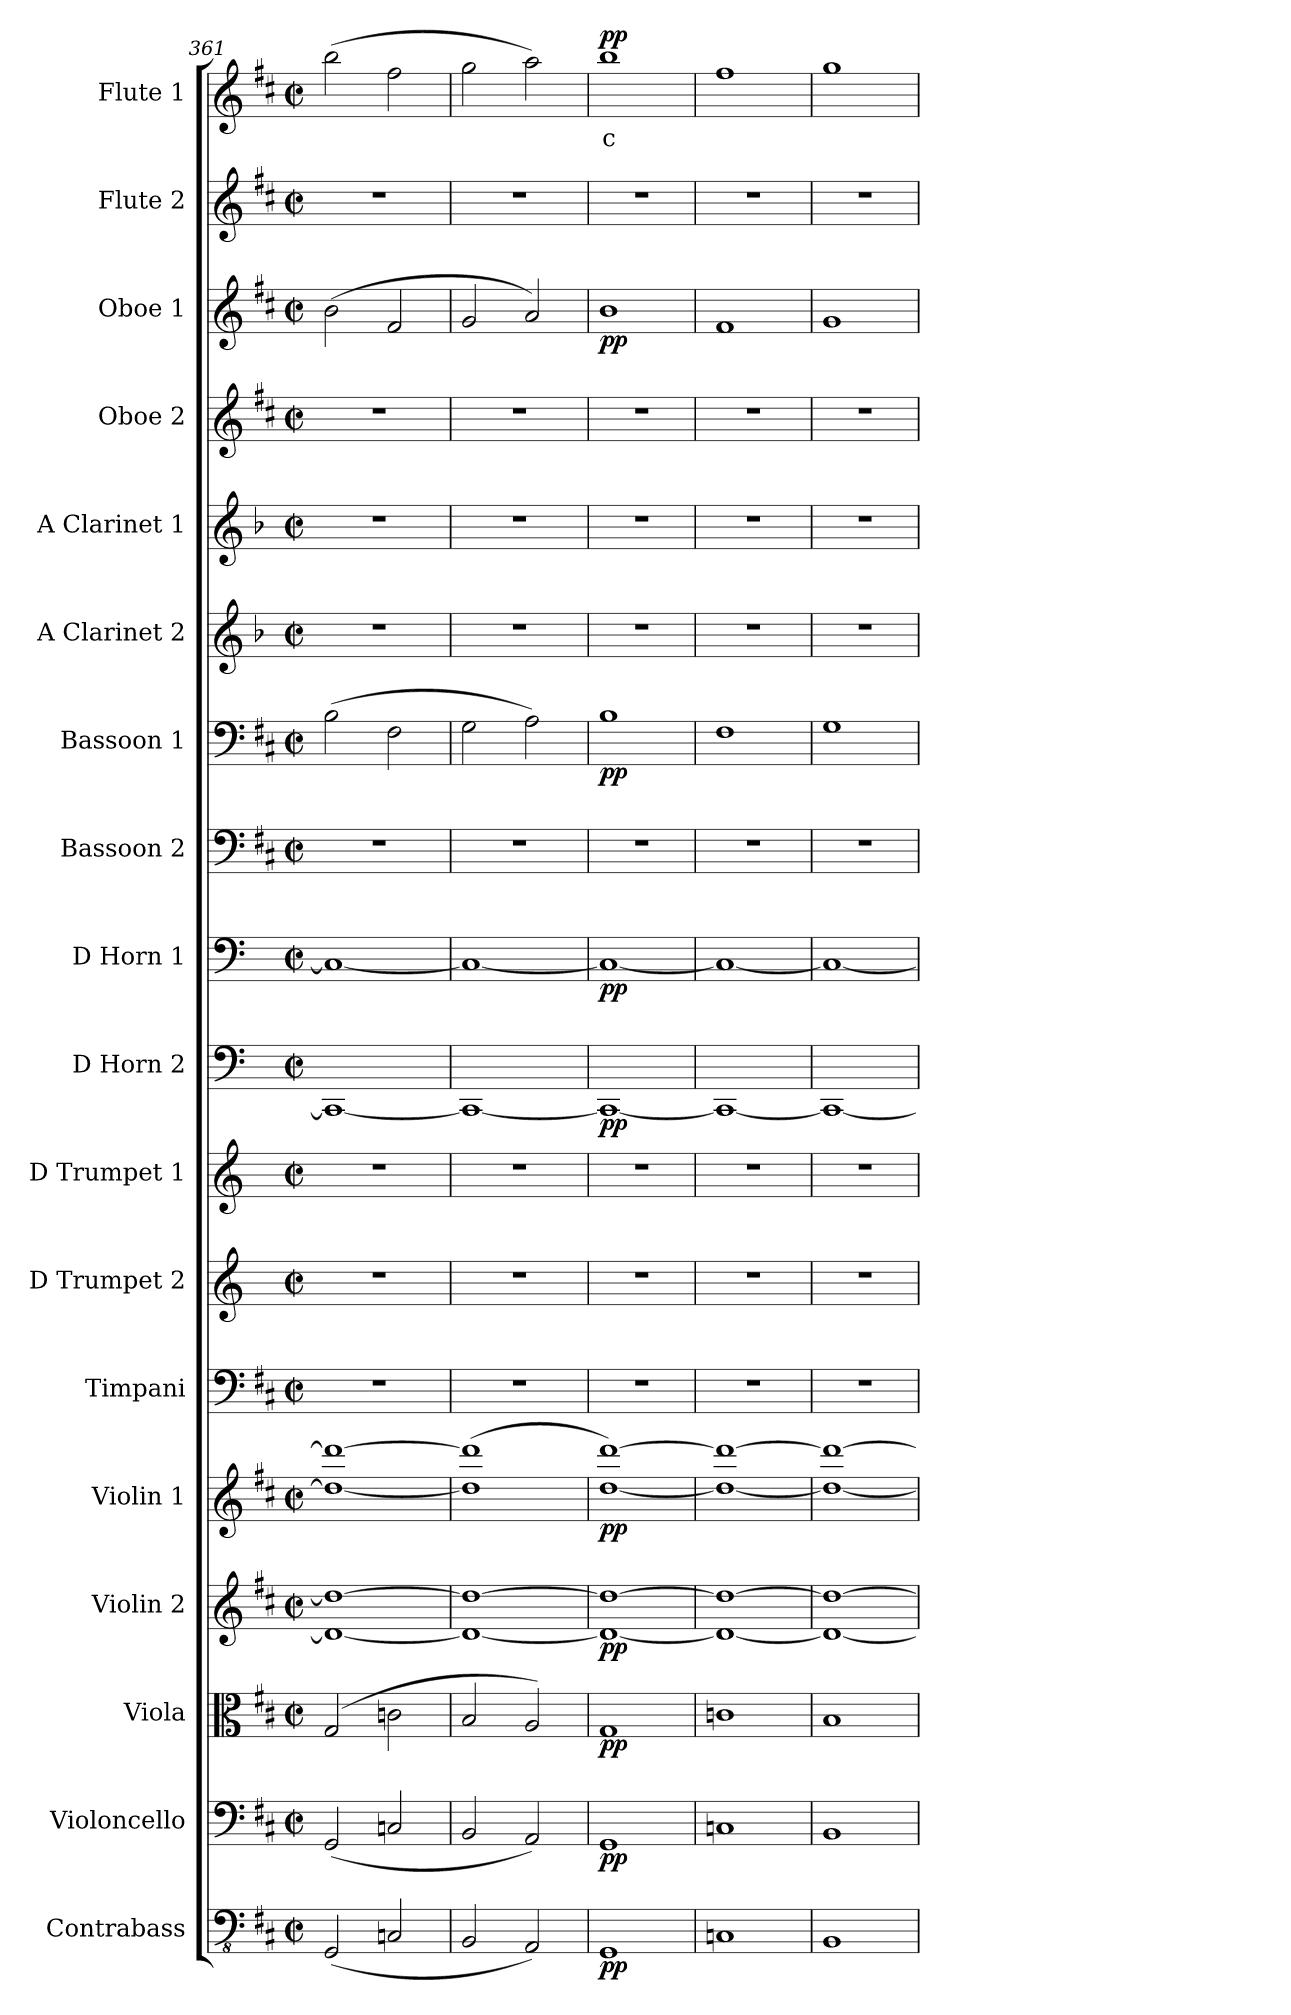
**kern	**dynam	**kern	**dynam	**kern	**dynam	**kern	**dynam	**kern	**dynam	**kern	**kern	**kern	**kern	**dynam	**kern	**dynam	**kern	**kern	**dynam	**kern	**kern	**kern	**kern	**dynam	**kern	**kern	**text	**dynam
*part18	*part18	*part17	*part17	*part16	*part16	*part15	*part15	*part14	*part14	*part13	*part12	*part11	*part10	*part10	*part9	*part9	*part8	*part7	*part7	*part6	*part5	*part4	*part3	*part3	*part2	*part1	*part1	*part1
*staff18	*staff18	*staff17	*staff17	*staff16	*staff16	*staff15	*staff15	*staff14	*staff14	*staff13	*staff12	*staff11	*staff10	*staff10	*staff9	*staff9	*staff8	*staff7	*staff7	*staff6	*staff5	*staff4	*staff3	*staff3	*staff2	*staff1	*staff1	*staff1
*I"Contrabass	*	*I"Violoncello	*	*I"Viola	*	*I"Violin 2	*	*I"Violin 1	*	*I"Timpani	*I"D Trumpet 2	*I"D Trumpet 1	*I"D Horn 2	*	*I"D Horn 1	*	*I"Bassoon 2	*I"Bassoon 1	*	*I"A Clarinet 2	*I"A Clarinet 1	*I"Oboe 2	*I"Oboe 1	*	*I"Flute 2	*I"Flute 1	*	*
*I'Cb	*	*I'Vc	*	*I'Vla	*	*I'Vln 2	*	*I'Vln 1	*	*I'Timp	*I'Tpt 2	*I'Tpt 1	*I'Hn 2	*	*I'Hn 1	*	*I'Bsn 2	*I'Bsn 1	*	*I'Cl 2	*I'Cl 1	*I'Ob 2	*I'Ob 1	*	*I'Fl 2	*I'Fl 1	*	*
*clefFv4	*	*clefF4	*	*clefC3	*	*clefG2	*	*clefG2	*	*clefF4	*clefG2	*clefG2	*clefF4	*	*clefF4	*	*clefF4	*clefF4	*	*clefG2	*clefG2	*clefG2	*clefG2	*	*clefG2	*clefG2	*	*
*	*	*	*	*	*	*	*	*	*	*	*ITrd-1c-2	*ITrd-1c-2	*ITrd6c10	*	*ITrd6c10	*	*	*	*	*ITrd2c3	*ITrd2c3	*	*	*	*	*	*	*
*k[f#c#]	*	*k[f#c#]	*	*k[f#c#]	*	*k[f#c#]	*	*k[f#c#]	*	*k[f#c#]	*k[f#c#]	*k[f#c#]	*k[f#c#]	*	*k[f#c#]	*	*k[f#c#]	*k[f#c#]	*	*k[f#c#]	*k[f#c#]	*k[f#c#]	*k[f#c#]	*	*k[f#c#]	*k[f#c#]	*	*
*M2/2	*	*M2/2	*	*M2/2	*	*M2/2	*	*M2/2	*	*M2/2	*M2/2	*M2/2	*M2/2	*	*M2/2	*	*M2/2	*M2/2	*	*M2/2	*M2/2	*M2/2	*M2/2	*	*M2/2	*M2/2	*	*
*met(c|)	*	*met(c|)	*	*met(c|)	*	*met(c|)	*	*met(c|)	*	*met(c|)	*met(c|)	*met(c|)	*met(c|)	*	*met(c|)	*	*met(c|)	*met(c|)	*	*met(c|)	*met(c|)	*met(c|)	*met(c|)	*	*met(c|)	*met(c|)	*	*
=361	=361	=361	=361	=361	=361	=361	=361	=361	=361	=361	=361	=361	=361	=361	=361	=361	=361	=361	=361	=361	=361	=361	=361	=361	=361	=361	=361	=361
(2GGG/	.	(2GG/	.	(2G/	.	1d_ 1dd_	.	1dd_ 1ddd_	.	1r	1r	1r	1DDD_	.	1DD_	.	1r	(2B\	.	1r	1r	1r	(2b\	.	1r	(2bb\	.	.
2CCn/	.	2Cn/	.	2cn\	.	.	.	.	.	.	.	.	.	.	.	.	.	2F#\	.	.	.	.	2f#/	.	.	2ff#\	.	.
=362	=362	=362	=362	=362	=362	=362	=362	=362	=362	=362	=362	=362	=362	=362	=362	=362	=362	=362	=362	=362	=362	=362	=362	=362	=362	=362	=362	=362
2BBB/	.	2BB/	.	2B/	.	1d_ 1dd_	.	(1dd] 1ddd]	.	1r	1r	1r	1DDD_	.	1DD_	.	1r	2G\	.	1r	1r	1r	2g/	.	1r	2gg\	.	.
2AAA/)	.	2AA/)	.	2A/)	.	.	.	.	.	.	.	.	.	.	.	.	.	2A\)	.	.	.	.	2a/)	.	.	2aa\)	.	.
=363	=363	=363	=363	=363	=363	=363	=363	=363	=363	=363	=363	=363	=363	=363	=363	=363	=363	=363	=363	=363	=363	=363	=363	=363	=363	=363	=363	=363
!	!LO:DY:b	!	!LO:DY:b	!	!LO:DY:b	!	!LO:DY:b	!	!LO:DY:b	!	!	!	!	!LO:DY:b	!	!LO:DY:b	!	!	!LO:DY:b	!	!	!	!	!LO:DY:b	!	!	!LO:LY:b:color=#FF0000	!LO:DY:b
1GGG	pp	1GG	pp	1G	pp	1d_ 1dd_	pp	[1dd [1ddd)	pp	1r	1r	1r	1DDD_	pp	1DD_	pp	1r	1B	pp	1r	1r	1r	1b	pp	1r	1bb	c	pp
!!LO:PB:g=z
=364	=364	=364	=364	=364	=364	=364	=364	=364	=364	=364	=364	=364	=364	=364	=364	=364	=364	=364	=364	=364	=364	=364	=364	=364	=364	=364	=364	=364
1CCn	.	1Cn	.	1cn	.	1d_ 1dd_	.	1dd_ 1ddd_	.	1r	1r	1r	1DDD_	.	1DD_	.	1r	1F#	.	1r	1r	1r	1f#	.	1r	1ff#	.	.
=365	=365	=365	=365	=365	=365	=365	=365	=365	=365	=365	=365	=365	=365	=365	=365	=365	=365	=365	=365	=365	=365	=365	=365	=365	=365	=365	=365	=365
1BBB	.	1BB	.	1B	.	1d_ 1dd_	.	1dd_ 1ddd_	.	1r	1r	1r	1DDD_	.	1DD_	.	1r	1G	.	1r	1r	1r	1g	.	1r	1gg	.	.
=	=	=	=	=	=	=	=	=	=	=	=	=	=	=	=	=	=	=	=	=	=	=	=	=	=	=	=	=
*-	*-	*-	*-	*-	*-	*-	*-	*-	*-	*-	*-	*-	*-	*-	*-	*-	*-	*-	*-	*-	*-	*-	*-	*-	*-	*-	*-	*-
